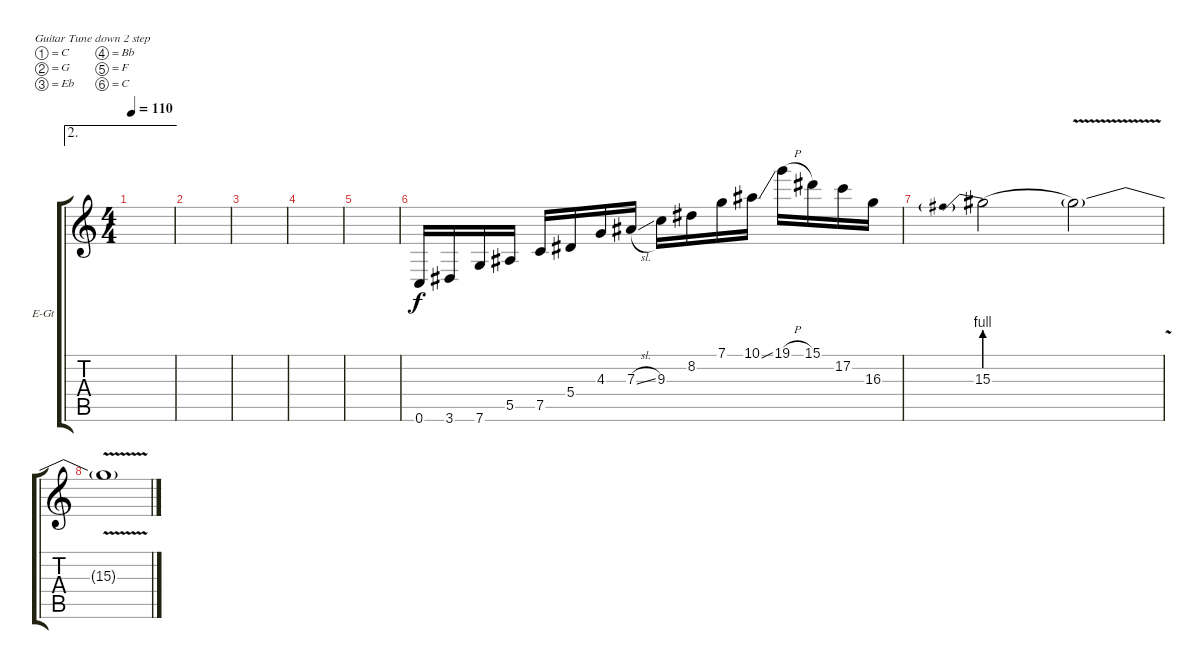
\defaultSystemsLayout 4
\bracketExtendMode groupsimilarinstruments
\firstSystemTrackNameOrientation horizontal
\otherSystemsTrackNameOrientation horizontal
\track ("Electric Guitar 3" "E-Gt") {instrument distortionguitar}
\staff {score tabs}
\tuning (C4 G3 Eb3 Bb2 F2 C2)
\ae 2
\ts (4 4)
\tempo 110
\clef g2
\scale
0.322751
\ks c
|
\scale
0.322751 |
\scale
0.333333 |
\scale
0.333333 |
\scale
0.333333 |
0.6.16 3.6.16 7.6.16 5.5.16 7.5.16 5.4.16 4.3.16 7.3{sl}.16 9.3.16 8.2.16 7.1.16 10.1{ss}.16 19.1{h}.16 15.1.16 17.2.16 16.3.16 |
15.3{be (prebend 0 4 60 4)}.2 15.3{v t}.2 |
15.3{v t}.1
